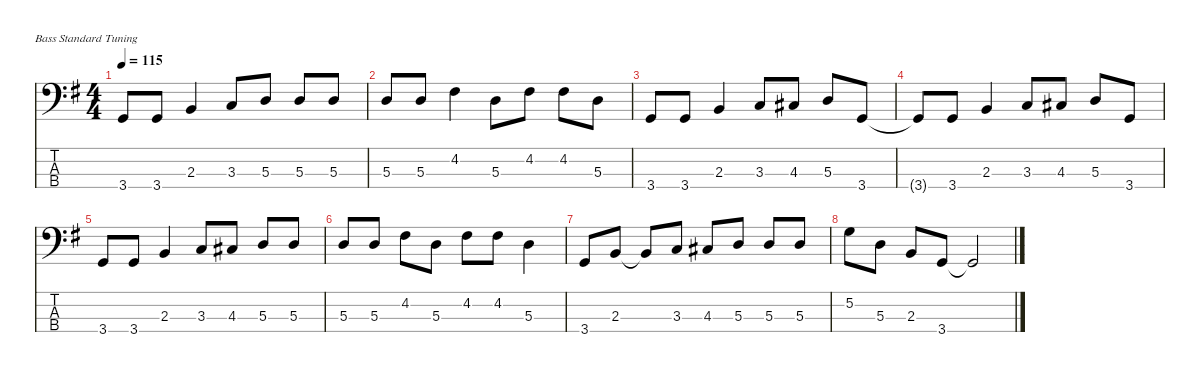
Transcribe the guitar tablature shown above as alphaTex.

\defaultSystemsLayout 8
\hideDynamics
\bracketExtendMode nobrackets
\singleTrackTrackNamePolicy hidden
\multiTrackTrackNamePolicy hidden
\otherSystemsTrackNameOrientation horizontal
\track ("Bass" "el.bs.") {defaultSystemsLayout 8 instrument electricbassfinger}
\staff {score tabs}
\tuning (G2 D2 A1 E1)
\ts (4 4)
\tempo 115
\clef f4
\ks g
3.4{acc forcenatural}.8{dy f beam Up} 3.4{acc forcenatural}.8{beam Up} 2.3{acc forcenatural}.4{beam Up} 3.3{acc forcenatural}.8{beam Up} 5.3{acc forcenatural}.8{beam Up} 5.3{acc forcenatural}.8{beam Up} 5.3{acc forcenatural}.8{beam Up} |
5.3{acc forcenatural}.8{beam Up} 5.3{acc forcenatural}.8{beam Up} 4.2{acc #}.4{beam Down} 5.3{acc forcenatural}.8{beam Down} 4.2{acc #}.8{beam Down} 4.2{acc #}.8{beam Down} 5.3{acc forcenatural}.8{beam Down} |
3.4{acc forcenatural}.8{beam Up} 3.4{acc forcenatural}.8{beam Up} 2.3{acc forcenatural}.4{beam Up} 3.3{acc forcenatural}.8{beam Up} 4.3{acc #}.8{beam Up} 5.3{acc forcenatural}.8{beam Up} 3.4{acc forcenatural}.8{beam Up} |
3.4{t acc forcenatural}.8{beam Up} 3.4{acc forcenatural}.8{beam Up} 2.3{acc forcenatural}.4{beam Up} 3.3{acc forcenatural}.8{beam Up} 4.3{acc #}.8{beam Up} 5.3{acc forcenatural}.8{beam Up} 3.4{acc forcenatural}.8{beam Up} |
3.4{acc forcenatural}.8{beam Up} 3.4{acc forcenatural}.8{beam Up} 2.3{acc forcenatural}.4{beam Up} 3.3{acc forcenatural}.8{beam Up} 4.3{acc #}.8{beam Up} 5.3{acc forcenatural}.8{beam Up} 5.3{acc forcenatural}.8{beam Up} |
5.3{acc forcenatural}.8{beam Up} 5.3{acc forcenatural}.8{beam Up} 4.2{acc #}.8{beam Down} 5.3{acc forcenatural}.8{beam Down} 4.2{acc #}.8{beam Down} 4.2{acc #}.8{beam Down} 5.3{acc forcenatural}.4{beam Down} |
3.4{acc forcenatural}.8{beam Up} 2.3{acc forcenatural}.8{beam Up} 2.3{t acc forcenatural}.8{beam Up} 3.3{acc forcenatural}.8{beam Up} 4.3{acc #}.8{beam Up} 5.3{acc forcenatural}.8{beam Up} 5.3{acc forcenatural}.8{beam Up} 5.3{acc forcenatural}.8{beam Up} |
5.2{acc forcenatural}.8{beam Down} 5.3{acc forcenatural}.8{beam Down} 2.3{acc forcenatural}.8{beam Up} 3.4{acc forcenatural}.8{beam Up} 3.4{t acc forcenatural}.2{beam Up}
